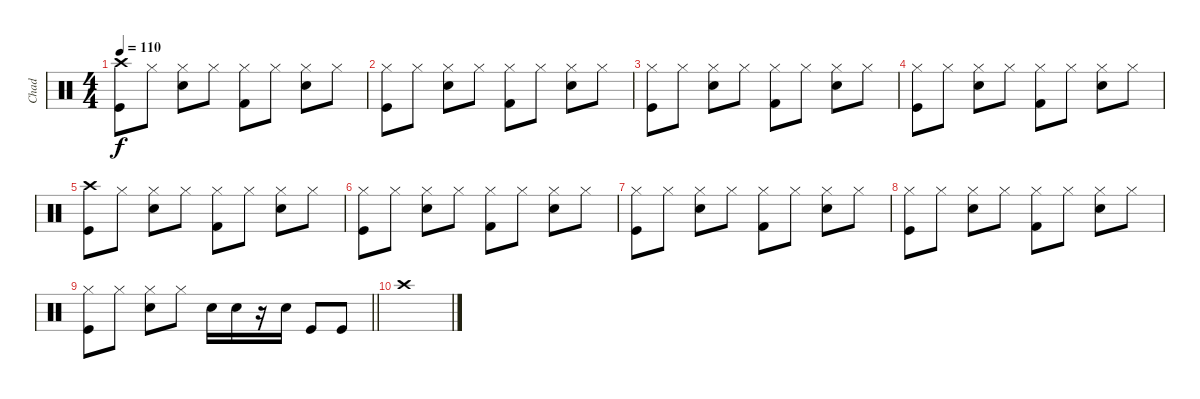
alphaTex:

\track ("Chad" "Chad") {instrument percussion}
\staff {score}
\articulation defaults
\ts (4 4)
\tempo 110
\clef neutral
\ks c
("Crash high (hit)" "Kick (hit)").8{dy f} "Hi-Hat (closed)".8 ("Hi-Hat (closed)" "Snare (hit) 2").8 "Hi-Hat (closed)".8 ("Hi-Hat (closed)" "Kick (hit) 2").8 "Hi-Hat (closed)".8 ("Hi-Hat (closed)" "Snare (hit) 2").8 "Hi-Hat (closed)".8 |
("Hi-Hat (closed)" "Kick (hit)").8 "Hi-Hat (closed)".8 ("Hi-Hat (closed)" "Snare (hit) 2").8 "Hi-Hat (closed)".8 ("Hi-Hat (closed)" "Kick (hit) 2").8 "Hi-Hat (closed)".8 ("Hi-Hat (closed)" "Snare (hit) 2").8 "Hi-Hat (closed)".8 |
("Hi-Hat (closed)" "Kick (hit)").8 "Hi-Hat (closed)".8 ("Hi-Hat (closed)" "Snare (hit) 2").8 "Hi-Hat (closed)".8 ("Hi-Hat (closed)" "Kick (hit) 2").8 "Hi-Hat (closed)".8 ("Hi-Hat (closed)" "Snare (hit) 2").8 "Hi-Hat (closed)".8 |
("Hi-Hat (closed)" "Kick (hit)").8 "Hi-Hat (closed)".8 ("Hi-Hat (closed)" "Snare (hit) 2").8 "Hi-Hat (closed)".8 ("Hi-Hat (closed)" "Kick (hit) 2").8 "Hi-Hat (closed)".8 ("Hi-Hat (closed)" "Snare (hit) 2").8 "Hi-Hat (closed)".8 |
("Crash high (hit)" "Kick (hit)").8 "Hi-Hat (closed)".8 ("Hi-Hat (closed)" "Snare (hit) 2").8 "Hi-Hat (closed)".8 ("Hi-Hat (closed)" "Kick (hit) 2").8 "Hi-Hat (closed)".8 ("Hi-Hat (closed)" "Snare (hit) 2").8 "Hi-Hat (closed)".8 |
("Hi-Hat (closed)" "Kick (hit)").8 "Hi-Hat (closed)".8 ("Hi-Hat (closed)" "Snare (hit) 2").8 "Hi-Hat (closed)".8 ("Hi-Hat (closed)" "Kick (hit) 2").8 "Hi-Hat (closed)".8 ("Hi-Hat (closed)" "Snare (hit) 2").8 "Hi-Hat (closed)".8 |
("Hi-Hat (closed)" "Kick (hit)").8 "Hi-Hat (closed)".8 ("Hi-Hat (closed)" "Snare (hit) 2").8 "Hi-Hat (closed)".8 ("Hi-Hat (closed)" "Kick (hit) 2").8 "Hi-Hat (closed)".8 ("Hi-Hat (closed)" "Snare (hit) 2").8 "Hi-Hat (closed)".8 |
("Hi-Hat (closed)" "Kick (hit)").8 "Hi-Hat (closed)".8 ("Hi-Hat (closed)" "Snare (hit) 2").8 "Hi-Hat (closed)".8 ("Hi-Hat (closed)" "Kick (hit) 2").8 "Hi-Hat (closed)".8 ("Hi-Hat (closed)" "Snare (hit) 2").8 "Hi-Hat (closed)".8 |
\barLineRight lightlight
("Hi-Hat (closed)" "Kick (hit)").8 "Hi-Hat (closed)".8 ("Hi-Hat (closed)" "Snare (hit) 2").8 "Hi-Hat (closed)".8 "Snare (hit) 2".16 "Snare (hit) 2".16 r.16 "Snare (hit) 2".16 "Kick (hit)".8 "Kick (hit)".8 |
"Crash high (hit)".1
